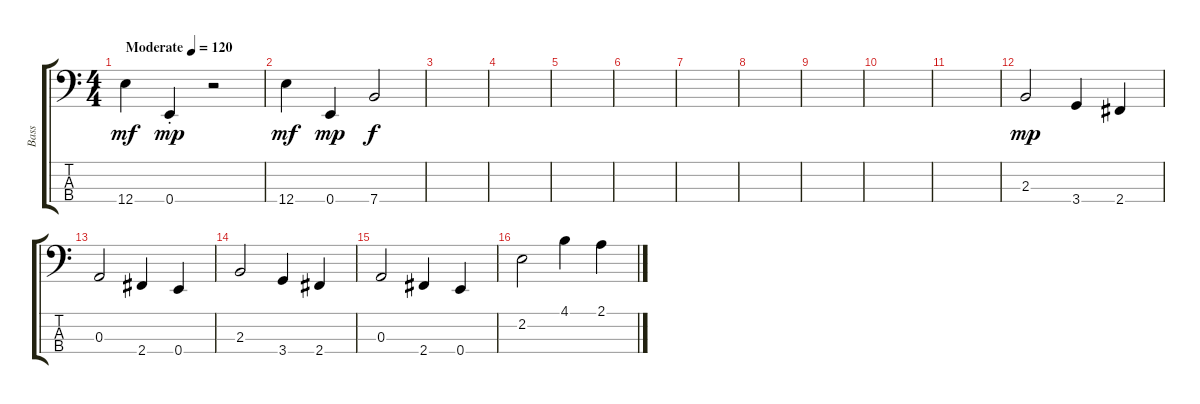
\track ("Bass" "Bass") {instrument contrabass}
\staff {score tabs}
\tuning (G2 D2 A1 E1) {hide}
\ts (4 4)
\tempo (120 "Moderate")
\clef f4
\ks c
12.4.4{dy mf instrument contrabass} 0.4{st}.4{dy mp} r.2 |
12.4.4{dy mf} 0.4.4{dy mp} 7.4.2{dy f} |
|
|
|
|
|
|
|
|
|
2.3.2{dy mp} 3.4.4 2.4.4 |
0.3.2 2.4.4 0.4.4 |
2.3.2 3.4.4 2.4.4 |
0.3.2 2.4.4 0.4.4 |
2.2.2 4.1.4 2.1.4
